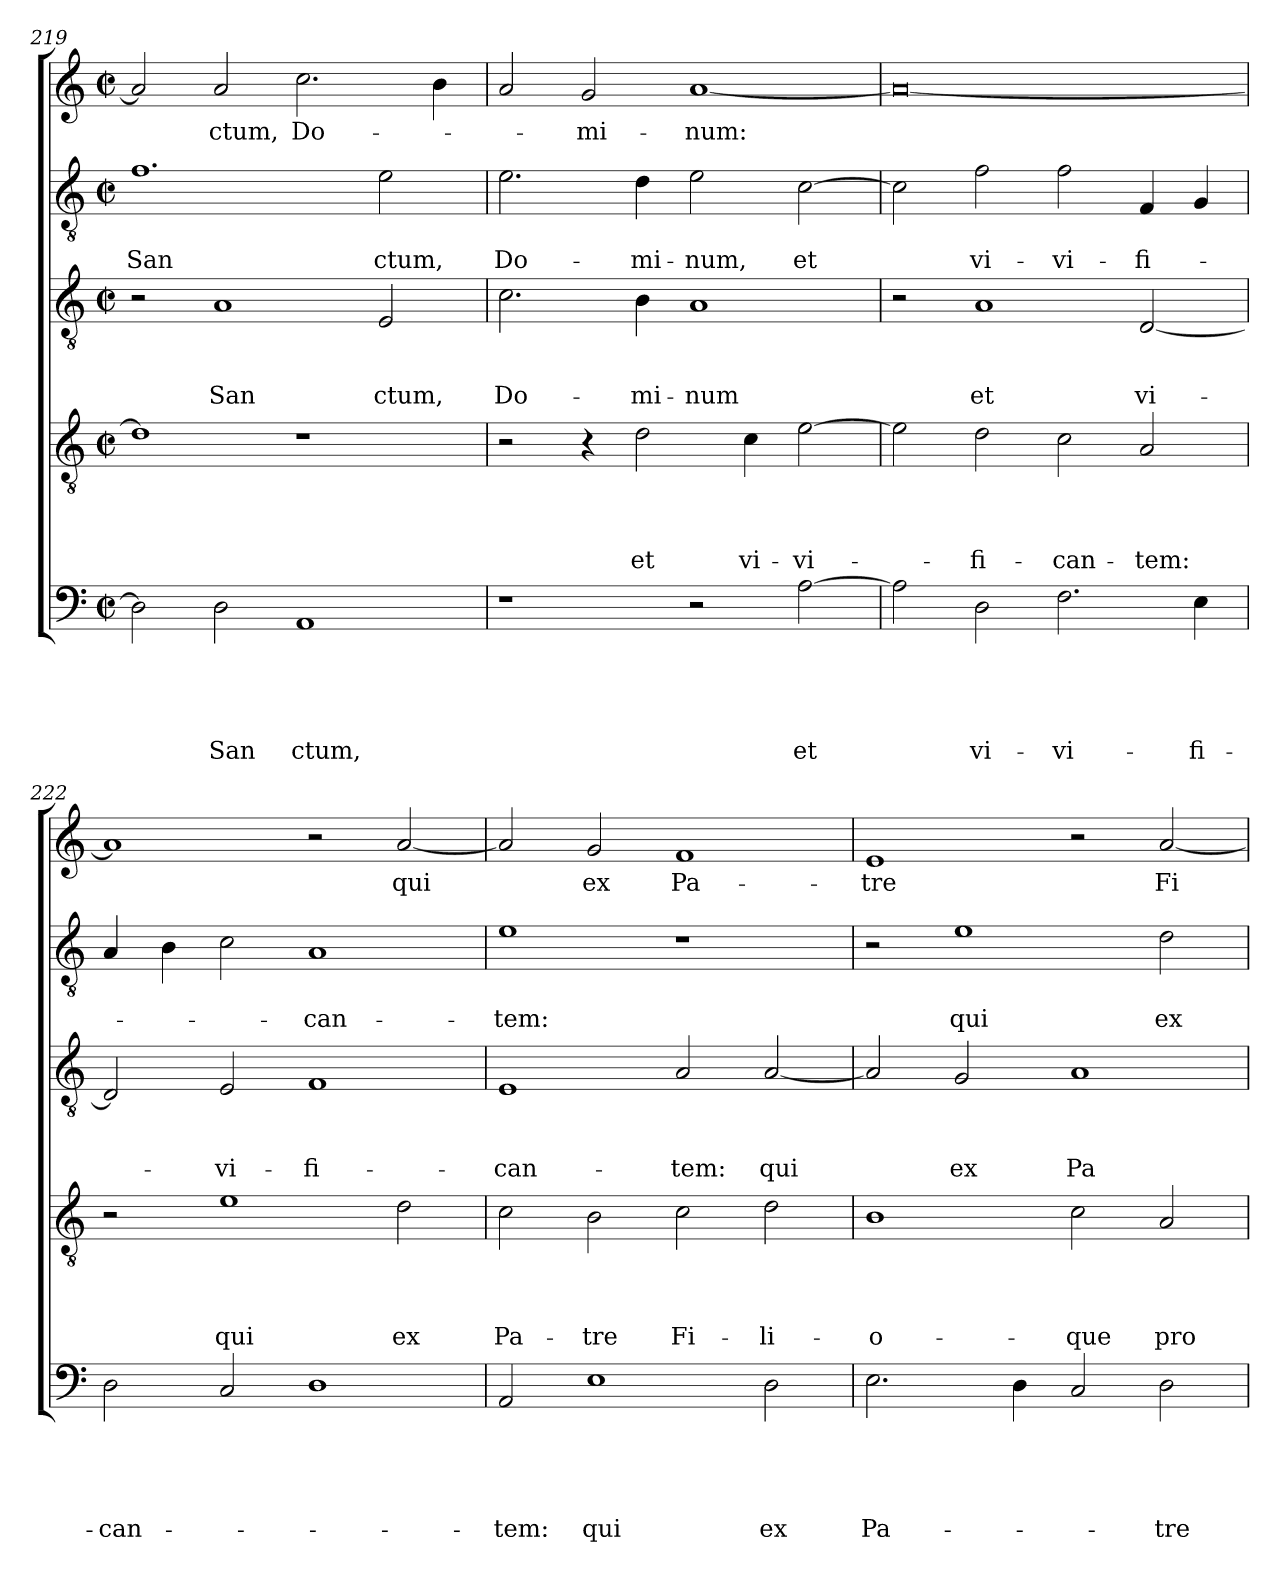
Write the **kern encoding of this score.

**kern	**text	**text	**text	**text	**text	**kern	**text	**text	**text	**text	**kern	**text	**text	**text	**kern	**text	**text	**kern	**text
*part5	*part5	*part5	*part5	*part5	*part5	*part4	*part4	*part4	*part4	*part4	*part3	*part3	*part3	*part3	*part2	*part2	*part2	*part1	*part1
*staff5	*staff5	*staff5	*staff5	*staff5	*staff5	*staff4	*staff4	*staff4	*staff4	*staff4	*staff3	*staff3	*staff3	*staff3	*staff2	*staff2	*staff2	*staff1	*staff1
*clefF4	*	*	*	*	*	*clefGv2	*	*	*	*	*clefGv2	*	*	*	*clefGv2	*	*	*clefG2	*
*k[]	*	*	*	*	*	*k[]	*	*	*	*	*k[]	*	*	*	*k[]	*	*	*k[]	*
*C:	*	*	*	*	*	*C:	*	*	*	*	*C:	*	*	*	*C:	*	*	*C:	*
*M2/2	*	*	*	*	*	*M2/2	*	*	*	*	*M2/2	*	*	*	*M2/2	*	*	*M2/2	*
*met(c|)	*	*	*	*	*	*met(c|)	*	*	*	*	*met(c|)	*	*	*	*met(c|)	*	*	*met(c|)	*
=219	=219	=219	=219	=219	=219	=219	=219	=219	=219	=219	=219	=219	=219	=219	=219	=219	=219	=219	=219
2D\]	.	.	.	.	.	1d]	.	.	.	.	2r	.	.	.	1.f	.	San	2a/]	.
2D\	.	.	.	.	San	.	.	.	.	.	1A	.	.	San	.	.	.	2a/	ctum,
1AA	.	.	.	.	ctum,	1r	.	.	.	.	.	.	.	.	.	.	.	2.cc\	Do-
.	.	.	.	.	.	.	.	.	.	.	2E/	.	.	ctum,	2e\	.	ctum,	.	.
.	.	.	.	.	.	.	.	.	.	.	.	.	.	.	.	.	.	4b\	.
=220	=220	=220	=220	=220	=220	=220	=220	=220	=220	=220	=220	=220	=220	=220	=220	=220	=220	=220	=220
1r	.	.	.	.	.	2r	.	.	.	.	2.c\	.	.	Do-	2.e\	.	Do-	2a/	.
.	.	.	.	.	.	4r	.	.	.	.	.	.	.	.	.	.	.	2g/	-mi-
.	.	.	.	.	.	2d\	.	.	.	et	4B\	.	.	-mi-	4d\	.	-mi-	.	.
2r	.	.	.	.	.	.	.	.	.	.	1A	.	.	-num	2e\	.	-num,	[1a	-num:
.	.	.	.	.	.	4c\	.	.	.	vi-	.	.	.	.	.	.	.	.	.
[2A\	.	.	.	.	et	[2e\	.	.	.	-vi-	.	.	.	.	[2c\	.	et	.	.
=221	=221	=221	=221	=221	=221	=221	=221	=221	=221	=221	=221	=221	=221	=221	=221	=221	=221	=221	=221
2A\]	.	.	.	.	.	2e\]	.	.	.	.	2r	.	.	.	2c\]	.	.	0a_	.
2D\	.	.	.	.	vi-	2d\	.	.	.	-fi-	1A	.	.	et	2f\	.	vi-	.	.
2.F\	.	.	.	.	-vi-	2c\	.	.	.	-can-	.	.	.	.	2f\	.	-vi-	.	.
.	.	.	.	.	.	2A/	.	.	.	-tem:	[2D/	.	.	vi-	4F/	.	-fi-	.	.
4E\	.	.	.	.	-fi-	.	.	.	.	.	.	.	.	.	4G/	.	.	.	.
=222	=222	=222	=222	=222	=222	=222	=222	=222	=222	=222	=222	=222	=222	=222	=222	=222	=222	=222	=222
2D\	.	.	.	.	-can-	2r	.	.	.	.	2D/]	.	.	.	4A/	.	.	1a]	.
.	.	.	.	.	.	.	.	.	.	.	.	.	.	.	4B\	.	.	.	.
2C/	.	.	.	.	.	1e	.	.	.	qui	2E/	.	.	-vi-	2c\	.	.	.	.
1D	.	.	.	.	.	.	.	.	.	.	1F	.	.	-fi-	1A	.	-can-	2r	.
.	.	.	.	.	.	2d\	.	.	.	ex	.	.	.	.	.	.	.	[2a/	qui
!!LO:LB:g=z
=223	=223	=223	=223	=223	=223	=223	=223	=223	=223	=223	=223	=223	=223	=223	=223	=223	=223	=223	=223
2AA/	.	.	.	.	-tem:	2c\	.	.	.	Pa-	1E	.	.	-can-	1e	.	-tem:	2a/]	.
1E	.	.	.	.	qui	2B\	.	.	.	-tre	.	.	.	.	.	.	.	2g/	ex
.	.	.	.	.	.	2c\	.	.	.	Fi-	2A/	.	.	-tem:	1r	.	.	1f	Pa-
2D\	.	.	.	.	ex	2d\	.	.	.	-li-	[2A/	.	.	qui	.	.	.	.	.
=224	=224	=224	=224	=224	=224	=224	=224	=224	=224	=224	=224	=224	=224	=224	=224	=224	=224	=224	=224
2.E\	.	.	.	.	Pa-	1B	.	.	.	-o-	2A/]	.	.	.	2r	.	.	1e	-tre
.	.	.	.	.	.	.	.	.	.	.	2G/	.	.	ex	1e	.	qui	.	.
4D\	.	.	.	.	.	.	.	.	.	.	.	.	.	.	.	.	.	.	.
2C/	.	.	.	.	.	2c\	.	.	.	-que	1A	.	.	Pa-	.	.	.	2r	.
2D\	.	.	.	.	-tre	2A/	.	.	.	pro-	.	.	.	.	2d\	.	ex	[2a/	Fi-
=	=	=	=	=	=	=	=	=	=	=	=	=	=	=	=	=	=	=	=
*-	*-	*-	*-	*-	*-	*-	*-	*-	*-	*-	*-	*-	*-	*-	*-	*-	*-	*-	*-
